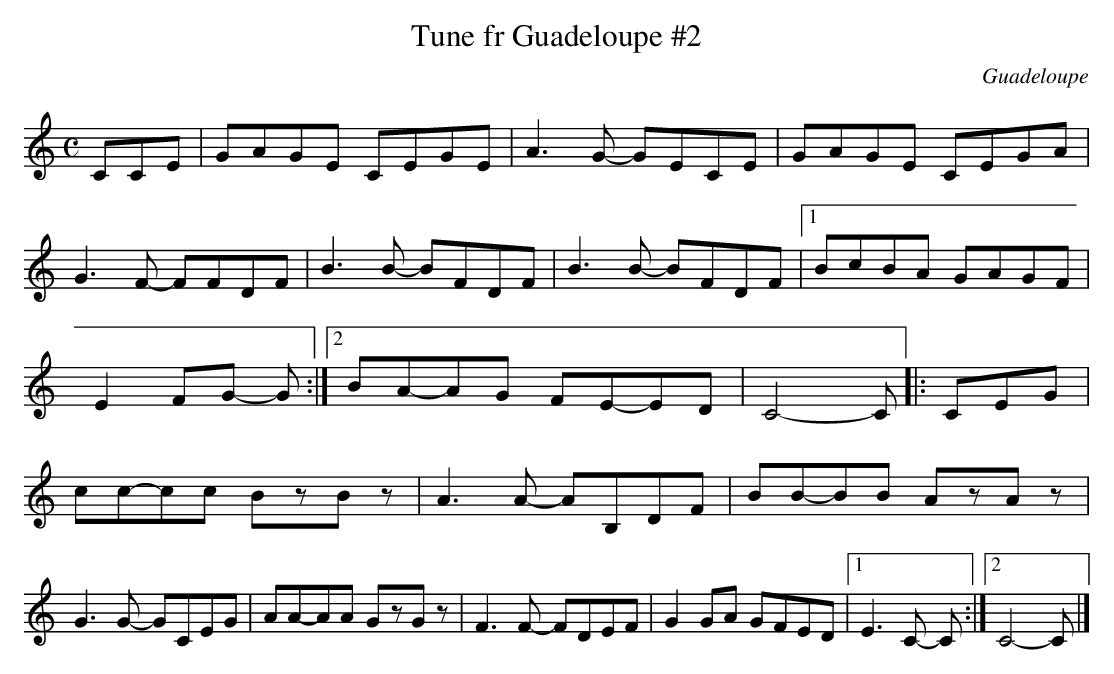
X:1
T:Tune fr Guadeloupe #2
L:1/8
M:C
O:Guadeloupe
K:C major
CCE|\
GAGE CEGE | A3G- GECE | GAGE CEGA | G3 F- FFDF |\
B3B- BFDF | B3B- BFDF \
|1 BcBA GAGF | E2FG- G :|2 BA-AG FE-ED|C4- C|:\
CEG|\
cc-cc BzBz | A3A- AB,DF | BB-BB AzAz | G3G- GCEG |\
AA-AA GzGz | F3F- FDEF  | G2GA GFED |1 E3 C- C:|2 C4- C|]
